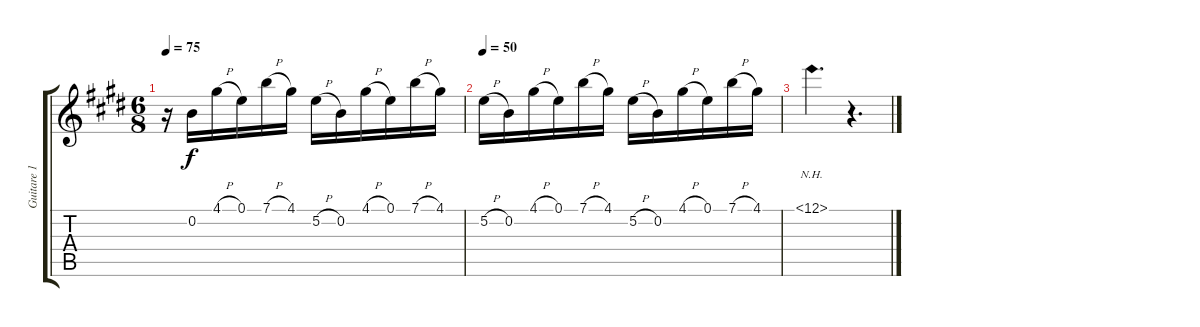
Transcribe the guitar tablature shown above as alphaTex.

\track ("Guitare 1" "Guitare 1") {instrument acousticguitarnylon}
\staff {score tabs}
\tuning (E4 B3 G3 D3 A2 E2) {hide}
\ts (6 8)
\tempo 75
\clef g2
\ks e
r.16{dy f} 0.2.16 4.1{h}.16 0.1.16 7.1{h}.16 4.1.16 5.2{h}.16 0.2.16 4.1{h}.16 0.1.16 7.1{h}.16 4.1.16 |
\tempo 50
5.2{h}.16 0.2.16 4.1{h}.16 0.1.16 7.1{h}.16 4.1.16 5.2{h}.16 0.2.16 4.1{h}.16 0.1.16 7.1{h}.16 4.1.16 |
12.1{nh}.4{d} r.4{d}
